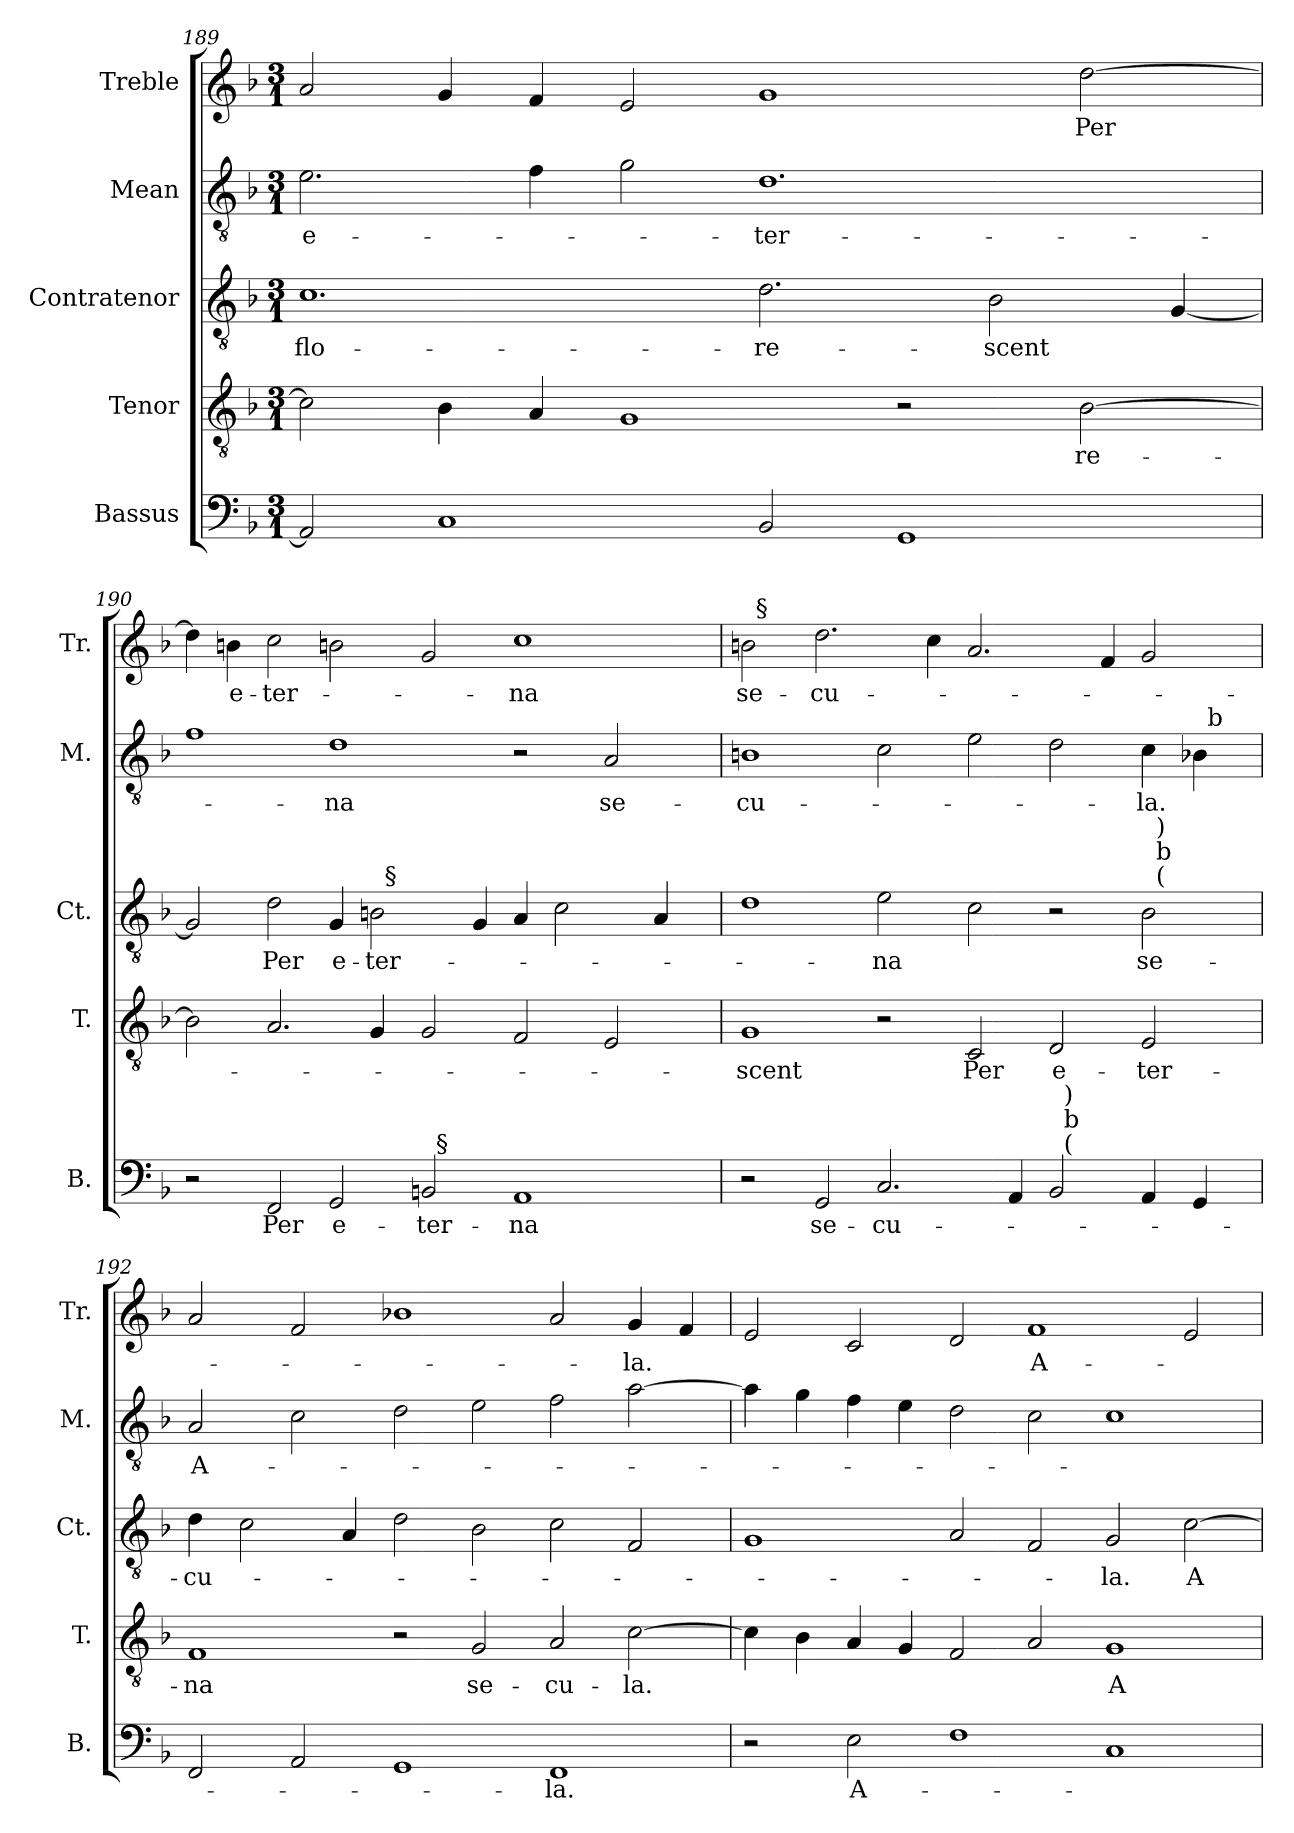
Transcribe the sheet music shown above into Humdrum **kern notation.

**kern	**text	**kern	**text	**kern	**text	**kern	**text	**kern	**text
*part5	*part5	*part4	*part4	*part3	*part3	*part2	*part2	*part1	*part1
*staff5	*staff5	*staff4	*staff4	*staff3	*staff3	*staff2	*staff2	*staff1	*staff1
*I"Bassus	*	*I"Tenor	*	*I"Contratenor	*	*I"Mean	*	*I"Treble	*
*I'B.	*	*I'T.	*	*I'Ct.	*	*I'M.	*	*I'Tr.	*
!!LO:LB:g=z
*clefF4	*	*clefGv2	*	*clefGv2	*	*clefGv2	*	*clefG2	*
*	*	*ITrd7c12	*	*ITrd7c12	*	*ITrd7c12	*	*	*
*k[b-]	*	*k[b-]	*	*k[b-]	*	*k[b-]	*	*k[b-]	*
*F:	*	*F:	*	*F:	*	*F:	*	*F:	*
*M3/1	*	*M3/1	*	*M3/1	*	*M3/1	*	*M3/1	*
=189	=189	=189	=189	=189	=189	=189	=189	=189	=189
!	!	!	!	!	!LO:LY:b:color=#000000	!	!	!	!
!	!	!	!	!	!	!	!LO:LY:b:color=#000000	!	!
2AAi/]	.	2Ci\]	.	1.Ci	flo-	2.Ei\	e-	2ai/	.
1Ci	.	4BB-i\	.	.	.	.	.	4gi/	.
.	.	4AAi/	.	.	.	4Fi\	.	4fi/	.
.	.	1GGi	.	.	.	2Gi\	.	2ei/	.
!	!	!	!	!	!LO:LY:b:color=#000000	!	!	!	!
!	!	!	!	!	!	!	!LO:LY:b:color=#000000	!	!
2BB-i/	.	.	.	2.Di\	-re-	1.Di	-ter-	1gi	.
1GGi	.	2r	.	.	.	.	.	.	.
!	!	!	!	!	!LO:LY:b:color=#000000	!	!	!	!
.	.	.	.	2BB-i\	-scent	.	.	.	.
!	!	!	!LO:LY:b:color=#000000	!	!	!	!	!	!
!	!	!	!	!	!	!	!	!	!LO:LY:b:color=#000000
.	.	[>2BB-i\	-re-	.	.	.	.	[>2ddi\	Per
.	.	.	.	[<4GGi/	.	.	.	.	.
=190`	=190`	=190`	=190`	=190`	=190`	=190`	=190`	=190`	=190`
*^	*	*	*	*^	*	*	*	*	*
2r	1ryy	.	2BB-i\]	.	2GGi/]	1ryy	.	1Fi	.	4ddi\]	.
!	!	!	!	!	!	!	!	!	!	!	!LO:LY:b:color=#000000
.	.	.	.	.	.	.	.	.	.	4bni\	e-
!	!	!LO:LY:b:color=#000000	!	!	!	!	!	!	!	!	!
!	!	!	!	!	!	!	!LO:LY:b:color=#000000	!	!	!	!
!	!	!	!	!	!	!	!	!	!	!	!LO:LY:b:color=#000000
2FFi/	.	Per	2.AAi/	.	2Di\	.	Per	.	.	2cci\	-ter-
!	!	!LO:LY:b:color=#000000	!	!	!	!	!	!	!	!	!
!	!	!	!	!	!	!	!LO:LY:b:color=#000000	!	!	!	!
!	!	!	!	!	!	!	!	!	!LO:LY:b:color=#000000	!	!
2GGi/	2ryy	e-	.	.	4GGi/	4ryy	e-	1Di	-na	2bni\	.
!	!	!	!	!	!	!	!LO:LY:b:color=#000000	!	!	!	!
.	.	.	4GGi/	.	2BBi\	32ryy	-ter-	.	.	.	.
.	.	.	.	.	.	256ryy	.	.	.	.	.
!	!	!	!	!	!	!LO:TX:a:t=§	!	!	!	!	!
.	.	.	.	.	.	1ryy	.	.	.	.	.
!	!	!LO:LY:b:color=#000000	!	!	!	!	!	!	!	!	!
2BBi/	32ryy	-ter-	2GGi/	.	.	.	.	.	.	2gi/	.
.	256ryy	.	.	.	.	.	.	.	.	.	.
!	!LO:TX:a:t=§	!	!	!	!	!	!	!	!	!	!
.	1ryy	.	.	.	.	.	.	.	.	.	.
.	.	.	.	.	4GGi/	.	.	.	.	.	.
!	!	!LO:LY:b:color=#000000	!	!	!	!	!	!	!	!	!
!	!	!	!	!	!	!	!	!	!	!	!LO:LY:b:color=#000000
1AAi	.	-na	2FFi/	.	4AAi/	.	.	2r	.	1cci	-na
.	.	.	.	.	2Ci\	.	.	.	.	.	.
.	.	.	.	.	.	2ryy	.	.	.	.	.
!	!	!	!	!	!	!	!	!	!LO:LY:b:color=#000000	!	!
.	.	.	2EEi/	.	.	.	.	2AAi/	se-	.	.
.	4ryy	.	.	.	.	.	.	.	.	.	.
.	.	.	.	.	4AAi/	.	.	.	.	.	.
.	8ryy	.	.	.	.	8ryy	.	.	.	.	.
.	16ryy	.	.	.	.	16ryy	.	.	.	.	.
.	64..ryy	.	.	.	.	64..ryy	.	.	.	.	.
=191`	=191`	=191`	=191`	=191`	=191`	=191`	=191`	=191`	=191`	=191`	=191`
!	!	!	!	!LO:LY:b:color=#000000	!	!	!	!	!	!	!
!	!	!	!	!	!	!	!	!	!LO:LY:b:color=#000000	!	!
!	!	!	!	!	!	!	!	!	!	!	!LO:LY:b:color=#000000
*	*	*	*	*	*	*	*	*^	*	*^	*
2r	1ryy	.	1GGi	-scent	1Di	1ryy	.	1BBni	1ryy	-cu-	2bi\	32ryy	se-
.	.	.	.	.	.	.	.	.	.	.	.	256ryy	.
!	!	!	!	!	!	!	!	!	!	!	!	!LO:TX:a:t=§	!
.	.	.	.	.	.	.	.	.	.	.	.	1ryy	.
!	!	!LO:LY:b:color=#000000	!	!	!	!	!	!	!	!	!	!	!
!	!	!	!	!	!	!	!	!	!	!	!	!	!LO:LY:b:color=#000000
2GGi/	.	se-	.	.	.	.	.	.	.	.	2.ddi\	.	-cu-
!	!	!LO:LY:b:color=#000000	!	!	!	!	!	!	!	!	!	!	!
!	!	!	!	!	!	!	!LO:LY:b:color=#000000	!	!	!	!	!	!
2.Ci/	1ryy	-cu-	2r	.	2Ei\	1ryy	-na	2Ci\	1ryy	.	.	.	.
.	.	.	.	.	.	.	.	.	.	.	.	1ryy	.
.	.	.	.	.	.	.	.	.	.	.	4cci\	.	.
!	!	!	!	!LO:LY:b:color=#000000	!	!	!	!	!	!	!	!	!
.	.	.	2CCi/	Per	2Ci\	.	.	2Ei\	.	.	2.ai/	.	.
4AAi/	.	.	.	.	.	.	.	.	.	.	.	.	.
!	!	!	!	!LO:LY:b:color=#000000	!	!	!	!	!	!	!	!	!
2BB-i/	32ryy	.	2DDi/	e-	2r	2ryy	.	2Di\	2ryy	.	.	.	.
.	256ryy	.	.	.	.	.	.	.	.	.	.	.	.
!	!LO:TX:a:t=(	!	!	!	!	!	!	!	!	!	!	!	!
!	!LO:TX:t=b	!	!	!	!	!	!	!	!	!	!	!	!
!	!LO:TX:t=)	!	!	!	!	!	!	!	!	!	!	!	!
.	2ryy	.	.	.	.	.	.	.	.	.	.	2ryy	.
.	.	.	.	.	.	.	.	.	.	.	4fi/	.	.
!	!	!	!	!LO:LY:b:color=#000000	!	!	!	!	!	!	!	!	!
!	!	!	!	!	!	!	!LO:LY:b:color=#000000	!	!	!	!	!	!
!	!	!	!	!	!	!	!	!	!	!LO:LY:b:color=#000000	!	!	!
4AAi/	.	.	2EEi/	-ter-	2BB-i\	32ryy	se-	4Ci\	4ryy	-la.	2gi/	.	.
.	.	.	.	.	.	256ryy	.	.	.	.	.	.	.
!	!	!	!	!	!	!LO:TX:a:t=(	!	!	!	!	!	!	!
!	!	!	!	!	!	!LO:TX:t=b	!	!	!	!	!	!	!
!	!	!	!	!	!	!LO:TX:t=)	!	!	!	!	!	!	!
.	4ryy	.	.	.	.	4ryy	.	.	.	.	.	4ryy	.
4GGi/	.	.	.	.	.	.	.	4BB-i\	32ryy	.	.	.	.
.	.	.	.	.	.	.	.	.	256ryy	.	.	.	.
!	!	!	!	!	!	!	!	!	!LO:TX:a:t=b	!	!	!	!
.	8ryy	.	.	.	.	8ryy	.	.	8ryy	.	.	8ryy	.
.	16ryy	.	.	.	.	16ryy	.	.	16ryy	.	.	16ryy	.
.	64..ryy	.	.	.	.	64..ryy	.	.	64..ryy	.	.	64..ryy	.
*	*	*	*	*	*v	*v	*	*	*	*	*v	*v	*
*v	*v	*	*	*	*	*	*v	*v	*	*	*
!!LO:LB:g=z
=192`	=192`	=192`	=192`	=192`	=192`	=192`	=192`	=192`	=192`
*^	*	*	*	*^	*	*^	*	*^	*
!	!	!	!	!LO:LY:b:color=#000000	!	!	!	!	!	!	!	!	!
*	*	*	*	*	*v	*v	*	*	*	*	*v	*v	*
*v	*v	*	*	*	*	*	*v	*v	*	*	*
*^	*	*	*	*^	*	*^	*	*^	*
!	!	!	!	!	!	!	!LO:LY:b:color=#000000	!	!	!	!	!	!
*	*	*	*	*	*v	*v	*	*	*	*	*v	*v	*
*v	*v	*	*	*	*	*	*v	*v	*	*	*
*^	*	*	*	*^	*	*^	*	*^	*
!	!	!	!	!	!	!	!	!	!	!LO:LY:b:color=#000000	!	!	!
*	*	*	*	*	*v	*v	*	*	*	*	*v	*v	*
*v	*v	*	*	*	*	*	*v	*v	*	*	*
2FFi/	.	1FFi	-na	4Di\	-cu-	2AAi/	A-	2ai/	.
.	.	.	.	2Ci\	.	.	.	.	.
2AAi/	.	.	.	.	.	2Ci\	.	2fi/	.
.	.	.	.	4AAi/	.	.	.	.	.
1GGi	.	2r	.	2Di\	.	2Di\	.	1b-Xi	.
!	!	!	!LO:LY:b:color=#000000	!	!	!	!	!	!
.	.	2GGi/	se-	2BB-i\	.	2Ei\	.	.	.
!	!LO:LY:b:color=#000000	!	!	!	!	!	!	!	!
!	!	!	!LO:LY:b:color=#000000	!	!	!	!	!	!
1FFi	-la.	2AAi/	-cu-	2Ci\	.	2Fi\	.	2ai/	.
!	!	!	!LO:LY:b:color=#000000	!	!	!	!	!	!
!	!	!	!	!	!	!	!	!	!LO:LY:b:color=#000000
.	.	[>2Ci\	-la.	2FFi/	.	[>2Ai\	.	4gi/	-la.
.	.	.	.	.	.	.	.	4fi/	.
=193`	=193`	=193`	=193`	=193`	=193`	=193`	=193`	=193`	=193`
2r	.	4Ci\]	.	1GGi	.	4Ai\]	.	2ei/	.
.	.	4BB-i\	.	.	.	4Gi\	.	.	.
!	!LO:LY:b:color=#000000	!	!	!	!	!	!	!	!
2Ei\	A-	4AAi/	.	.	.	4Fi\	.	2ci/	.
.	.	4GGi/	.	.	.	4Ei\	.	.	.
1Fi	.	2FFi/	.	2AAi/	.	2Di\	.	2di/	.
!	!	!	!	!	!	!	!	!	!LO:LY:b:color=#000000
.	.	2AAi/	.	2FFi/	.	2Ci\	.	1fi	A-
!	!	!	!LO:LY:b:color=#000000	!	!	!	!	!	!
!	!	!	!	!	!LO:LY:b:color=#000000	!	!	!	!
1Ci	.	1GGi	A-	2GGi/	-la.	1Ci	.	.	.
!	!	!	!	!	!LO:LY:b:color=#000000	!	!	!	!
.	.	.	.	[>2Ci\	A-	.	.	2ei/	.
=`	=`	=`	=`	=`	=`	=`	=`	=`	=`
*-	*-	*-	*-	*-	*-	*-	*-	*-	*-
